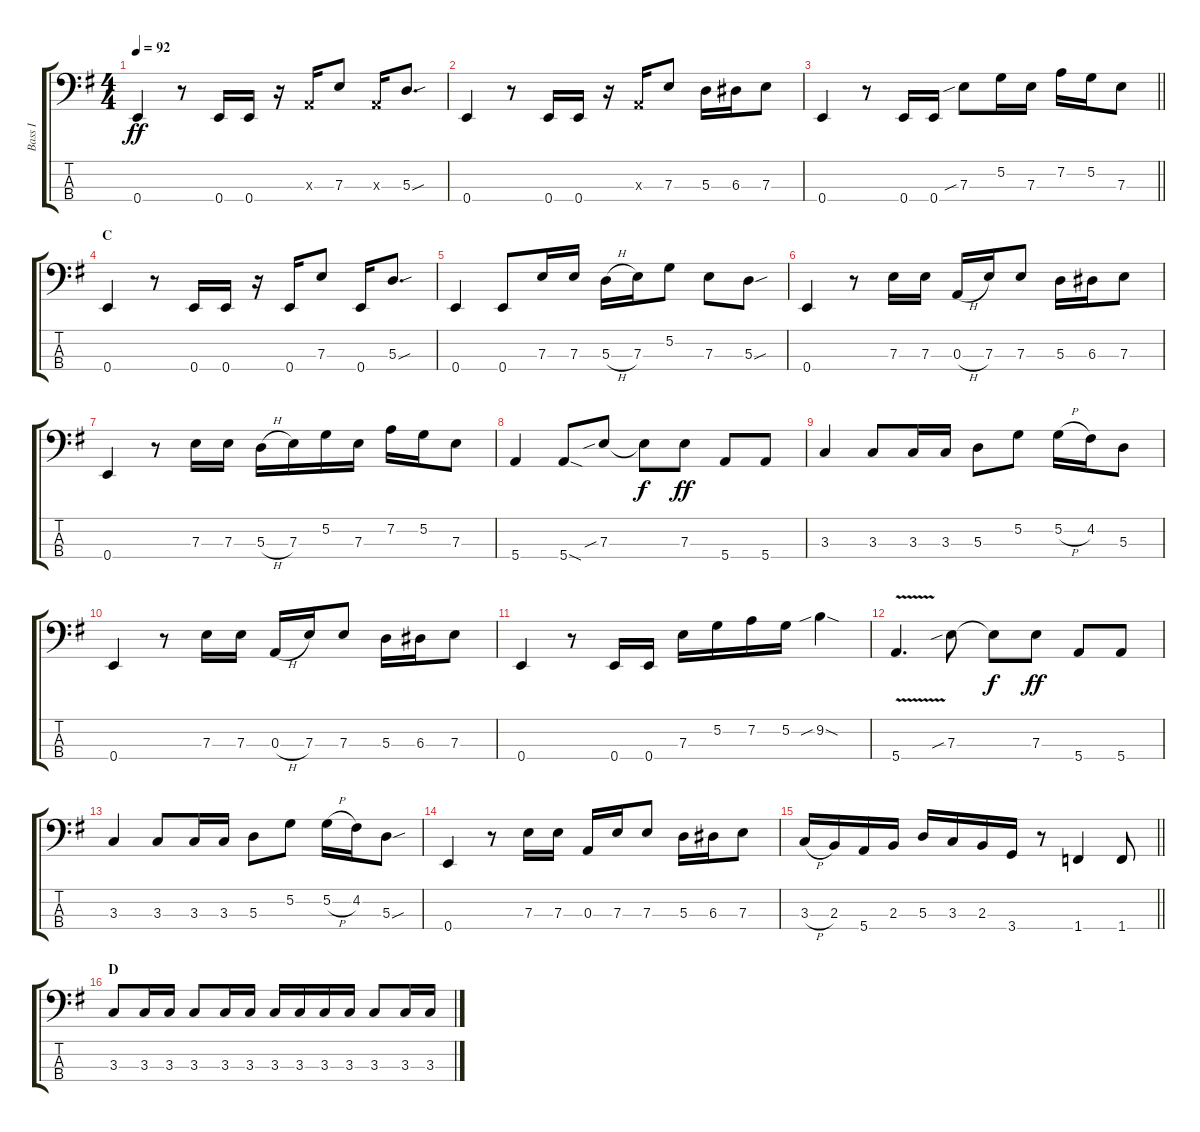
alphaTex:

\track ("Bass I" "Bass I") {instrument electricbasspick}
\staff {score tabs}
\tuning (G2 D2 A1 E1) {hide}
\ts (4 4)
\tempo 92
\clef f4
\ks g
0.4.4{dy ff} r.8 0.4.16 0.4.16 r.16 0.3{x}.16 7.3.8 0.3{x}.16 5.3{sou}.8{d} |
0.4.4 r.8 0.4.16 0.4.16 r.16 0.3{x}.16 7.3.8 5.3.16 6.3.16 7.3.8 |
\barLineRight lightlight
0.4.4 r.8 0.4.16 0.4.16 7.3{sib}.8 5.2.16 7.3.16 7.2.16 5.2.16 7.3.8 |
\section ("" "C")
0.4.4 r.8 0.4.16 0.4.16 r.16 0.4.16 7.3.8 0.4.16 5.3{sou}.8{d} |
0.4.4 0.4.8 7.3.16 7.3.16 5.3{h}.16 7.3.16 5.2.8 7.3.8 5.3{sou}.8 |
0.4.4 r.8 7.3.16 7.3.16 0.3{h}.16 7.3.16 7.3.8 5.3.16 6.3.16 7.3.8 |
0.4.4 r.8 7.3.16 7.3.16 5.3{h}.16 7.3.16 5.2.16 7.3.16 7.2.16 5.2.16 7.3.8 |
5.4.4 5.4{sod}.8 7.3{sib}.8 7.3{t}.8{dy f} 7.3.8{dy ff} 5.4.8 5.4.8 |
3.3.4 3.3.8 3.3.16 3.3.16 5.3.8 5.2.8 5.2{h}.16 4.2.16 5.3.8 |
0.4.4 r.8 7.3.16 7.3.16 0.3{h}.16 7.3.16 7.3.8 5.3.16 6.3.16 7.3.8 |
0.4.4 r.8 0.4.16 0.4.16 7.3.16 5.2.16 7.2.16 5.2.16 9.2{sib sod}.4 |
5.4{v}.4{d} 7.3{sib}.8 7.3{t}.8{dy f} 7.3.8{dy ff} 5.4.8 5.4.8 |
3.3.4 3.3.8 3.3.16 3.3.16 5.3.8 5.2.8 5.2{h}.16 4.2.16 5.3{sou}.8 |
0.4.4 r.8 7.3.16 7.3.16 0.3.16 7.3.16 7.3.8 5.3.16 6.3.16 7.3.8 |
\barLineRight lightlight
3.3{h}.16 2.3.16 5.4.16 2.3.16 5.3.16 3.3.16 2.3.16 3.4.16 r.8 1.4.4 1.4.8 |
\section ("" "D")
3.3.8 3.3.16 3.3.16 3.3.8 3.3.16 3.3.16 3.3.16 3.3.16 3.3.16 3.3.16 3.3.8 3.3.16 3.3.16
